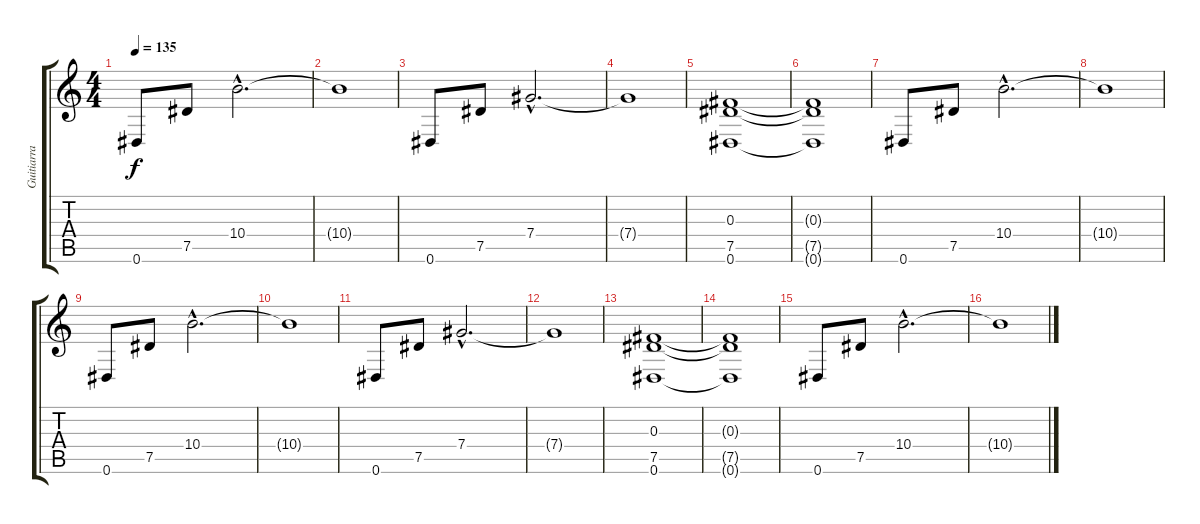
\track ("Guitiarra" "Guitiarra") {instrument overdrivenguitar}
\staff {score tabs}
\tuning (Eb4 Bb3 Gb3 Db3 Ab2 Eb2) {hide}
\ts (4 4)
\tempo 135
\clef g2
\ks c
0.6.8{dy f} 7.5.8 10.4{hac}.2{d} |
10.4{t}.1 |
0.6.8 7.5.8 7.4{hac}.2{d} |
7.4{t}.1 |
(0.3 7.5 0.6).1 |
(0.3{t} 7.5{t} 0.6{t}).1 |
0.6.8 7.5.8 10.4{hac}.2{d} |
10.4{t}.1 |
0.6.8 7.5.8 10.4{hac}.2{d} |
10.4{t}.1 |
0.6.8 7.5.8 7.4{hac}.2{d} |
7.4{t}.1 |
(0.3 7.5 0.6).1 |
(0.3{t} 7.5{t} 0.6{t}).1 |
0.6.8 7.5.8 10.4{hac}.2{d} |
10.4{t}.1
